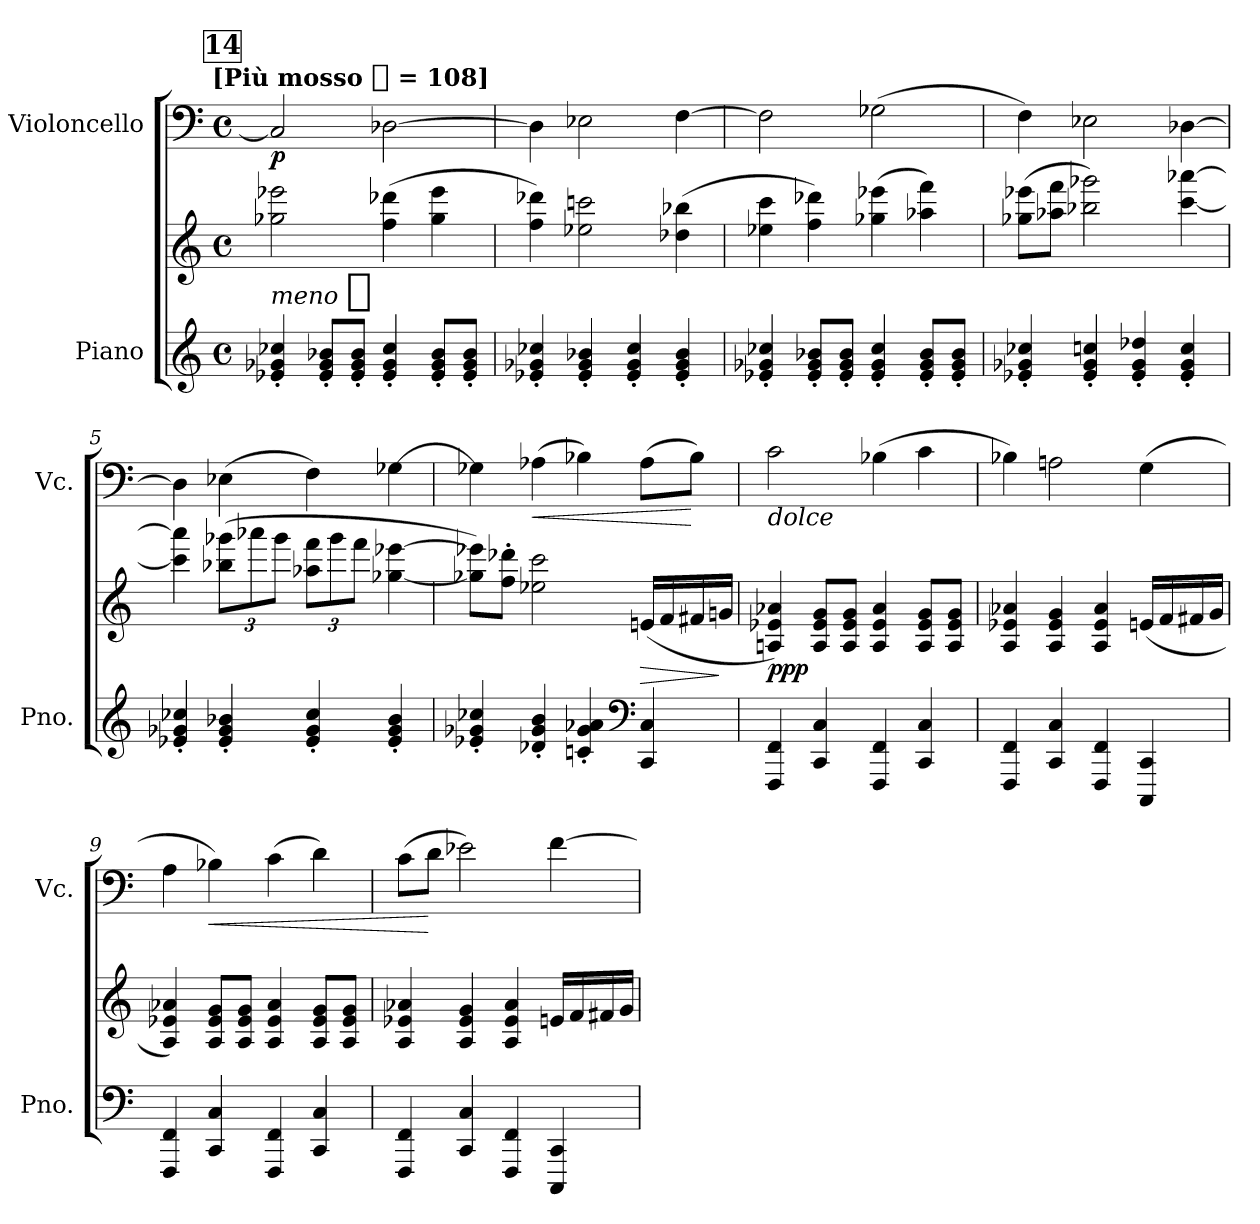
**kern	**kern	**dynam	**kern	**dynam
*part2	*part2	*part2	*part1	*part1
*staff3	*staff2	*staff2/3	*staff1	*staff1
*I"Piano	*	*	*I"Violoncello	*
*I'Pno.	*	*	*I'Vc.	*
*clefG2	*clefG2	*	*clefF4	*
*k[]	*k[]	*	*k[]	*
*C:	*C:	*	*C:	*
!!LO:TX:omd:t=[Più mosso [half] = 108]
*M4/4	*M4/4	*	*M4/4	*
*met(c)	*met(c)	*	*met(c)	*
*MM108	*MM108	*	*MM108	*
!!LO:REH:place=s1:t=14
=1	=1	=1	=1	=1
!	!	!LO:DY:t=meno %s	!	!
4e-X' 4g-X' 4cc-X'	2gg-X 2eee-X	pp	2C]	p
8e-' 8g-' 8b-X'L	.	.	.	.
8e-' 8g-' 8b-'J	.	.	.	.
4e-' 4g-' 4cc-'	(4ff 4ddd-X	.	[2D-X	.
8e-' 8g-' 8b-'L	4gg- 4eee-	.	.	.
8e-' 8g-' 8b-'J	.	.	.	.
=2	=2	=2	=2	=2
4e-X' 4g-X' 4cc-X'	4ff 4ddd-X)	.	4D-]	.
4e-' 4g-' 4b-X'	2ee-X 2cccn	.	2E-X	.
4e-' 4g-' 4cc-'	.	.	.	.
4e-' 4g-' 4b-'	(4dd-X 4bb-X	.	[4F	.
=3	=3	=3	=3	=3
4e-X' 4g-X' 4cc-X'	4ee-X 4ccc	.	2F]	.
8e-' 8g-' 8b-X'L	4ff 4ddd-X)	.	.	.
8e-' 8g-' 8b-'J	.	.	.	.
4e-' 4g-' 4cc-'	(4gg-X 4eee-X	.	(2G-X	.
8e-' 8g-' 8b-'L	4aa-X 4fff)	.	.	.
8e-' 8g-' 8b-'J	.	.	.	.
=4	=4	=4	=4	=4
4e-X' 4g-X' 4cc-X'	(8gg-X 8eee-XL	.	4F)	.
.	8aa-X 8fffJ	.	.	.
4e-' 4g-' 4ccn'	2bb-X 2ggg-X)	.	2E-X	.
4e-' 4g-' 4dd-X'	.	.	.	.
4e-' 4g-' 4cc'	[4ccc [4aaa-X	.	[4D-X	.
=5	=5	=5	=5	=5
4e-X' 4g-X' 4cc-X'	4ccc] 4aaa-]	.	4D-]	.
4e-' 4g-' 4b-X'	(12bb-X 12ggg-XL	.	(4E-X	.
.	12aaa-X	.	.	.
.	12ggg-J	.	.	.
4e-' 4g-' 4cc-'	12aa-X 12fffL	.	4F)	.
.	12ggg-	.	.	.
.	12fffJ	.	.	.
4e-' 4g-' 4b-'	[4gg-X [4eee-X	.	[4G-X	.
=6	=6	=6	=6	=6
4e-X' 4g-X' 4cc-X'	8gg-X] 8eee-X]L)	.	4G-X]	.
.	8ff' 8ddd-X'J	.	.	.
!	!	!	!	!LO:HP:b
4d-X' 4g-' 4b'	2ee-X 2ccc	.	(4A-X	<
4cn' 4g-' 4a-X'	.	.	4B-X)	.
*clefF4	*	*	*	*
!	!	!LO:HP:b	!	!
4CC 4C	(>16enLL	>	(8A-L	.
.	16f	.	.	.
.	16f#X	.	8B-J)	[
.	16gnJJ	]	.	.
=7	=7	=7	=7	=7
!	!	!	!LO:TX:b:i:t=dolce	!
4FFF 4FF	4An 4e-X 4a-X)	ppp	2c	.
4CC 4C	8A 8e- 8gL	.	.	.
.	8A 8e- 8gJ	.	.	.
4FFF 4FF	4A 4e- 4a-	.	(4B-X	.
4CC 4C	8A 8e- 8gL	.	4c	.
.	8A 8e- 8gJ	.	.	.
=8	=8	=8	=8	=8
4FFF 4FF	4A 4e-X 4a-X	.	4B-X)	.
4CC 4C	4A 4e- 4g	.	2An	.
4FFF 4FF	4A 4e- 4a-	.	.	.
4CCC 4CC	(>16enLL	.	(4G	.
.	16f	.	.	.
.	16f#X	.	.	.
.	16gJJ	.	.	.
=9	=9	=9	=9	=9
4FFF 4FF	4A 4e-X 4a-X)	.	4A	.
!	!	!	!	!LO:HP:b
4CC 4C	8A 8e- 8gL	.	4B-X)	<
.	8A 8e- 8gJ	.	.	.
4FFF 4FF	4A 4e- 4a-	.	(4c	.
4CC 4C	8A 8e- 8gL	.	4d)	.
.	8A 8e- 8gJ	.	.	.
=10	=10	=10	=10	=10
4FFF 4FF	4A 4e-X 4a-X	.	(8cL	.
.	.	.	8dJ	[
4CC 4C	4A 4e- 4g	.	2e-X)	.
4FFF 4FF	4A 4e- 4a-	.	.	.
4CCC 4CC	16enLL	.	[4f	.
.	16f	.	.	.
.	16f#X	.	.	.
.	16gJJ	.	.	.
=	=	=	=	=
*-	*-	*-	*-	*-
